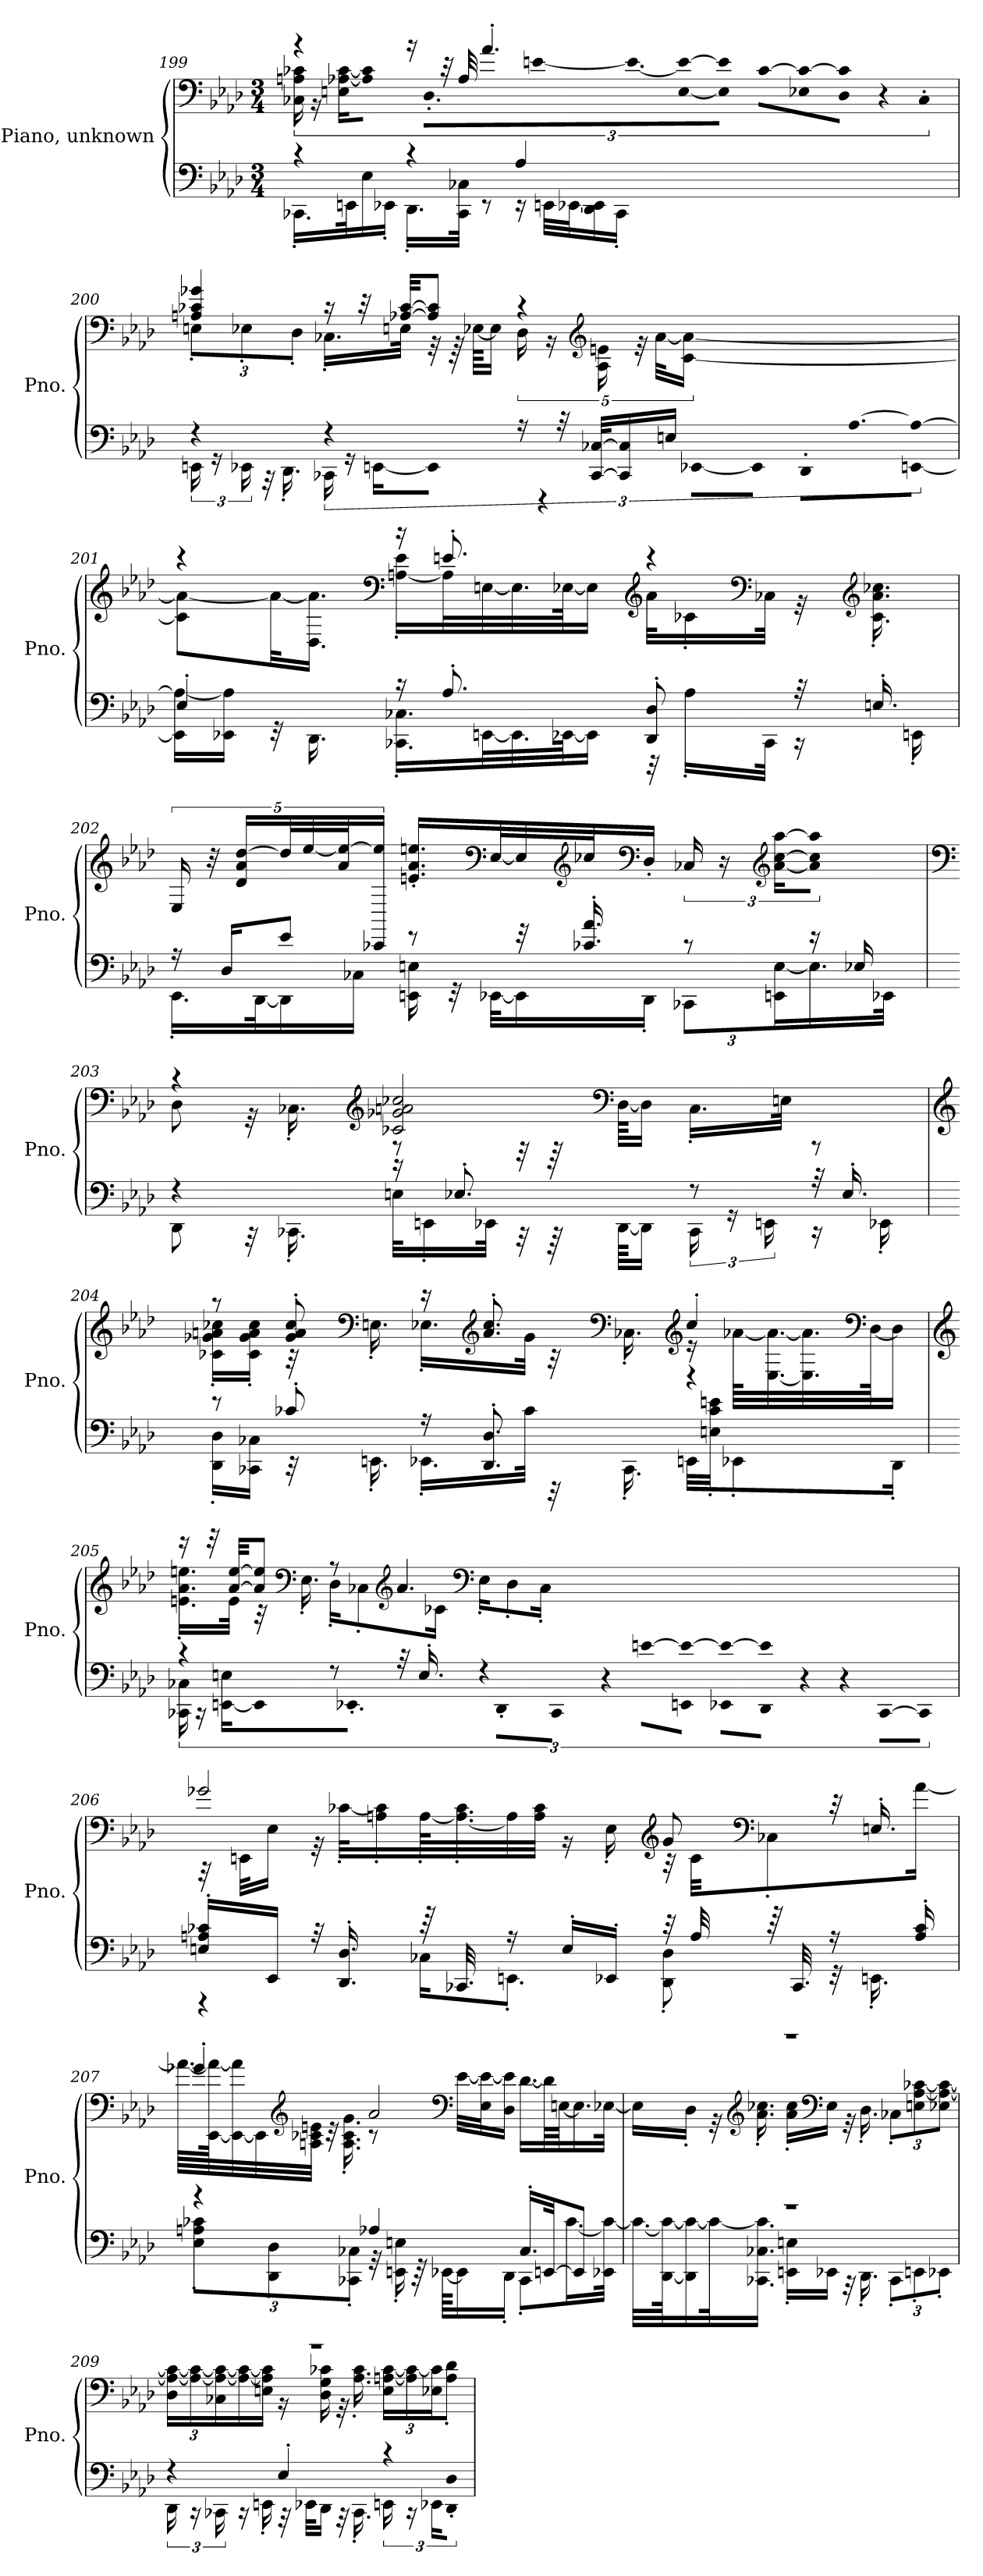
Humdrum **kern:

**kern	**kern
*part1	*part1
*staff2	*staff1
*I"Piano, unknown	*
*I'Pno.	*
!!LO:LB:g=z
*clefF4	*clefF4
*k[b-e-a-d-]	*k[b-e-a-d-]
*M3/4	*M3/4
=199	=199
*^	*^
4r	16.CC-X'\LL	4r	24C-X\ 24An\ 24c-X\
.	.	.	24r
.	.	.	24En\ [24A-X\ [24c-\KL
.	32EEn\K	.	.
.	16E-\	.	8A-\] 8c-\]J
.	16EE-X'\JJ	.	.
4r	16.DD-'\LL	16r	16.D-'\LL
.	.	32r	.
.	32CC-\ 32C-X\JJk	32A-/	[32en\L
.	8r	4.a-'/	32.e\_
.	.	.	[64E\ 64e\_JK
.	.	.	16E\] 16e\]JJ
4A-/	16r	.	[32c-\KLL
.	.	.	16E-X\ 16c-\_
.	32EEn\LLL	.	.
.	[32EE-X\J	.	32D-\ 32c-\]JJk
.	16DD-\ 16EE-\]	.	16r
.	16CC-'\JJ	.	16C-'\
!!LO:LB:g=z	!!
=200	=200	=200	=200
*	*	*	*Xbrackettup
4r	24EEn\	4An/ 4c-X/ 4g-X/	12En'\L
.	24r	.	.
.	24EE-X\	.	12E-X'\
.	32r	.	.
.	16.DD-'\	.	.
.	.	.	12D-'\J
4r	24CC-X\	16r	16.C-X'\LL
.	24r	.	.
.	.	32r	.
.	[24EEn\LL	.	.
.	.	[32A-X/ [32c-/KKL	32En\JJk
.	32EE\JJk]	8A-/] 8c-/]J	32r
.	64r	.	64r
.	[64EE-X\KKLL	.	[64E-X\KKLL
.	16EE-\JJ]	.	16E-\JJ]
*	*	*	*brackettup
16r	8DD-'\L	4r	20D-\
.	.	.	20r
32r	.	.	.
[32CC-/ [32C-X/KLL	.	.	.
*	*	*clefG2	*
.	.	.	20A-\ 20en\
16CC-/] 16C-/]	[16.A-\L	.	.
.	.	.	40r
.	.	.	[40a-\KLL
16En/JJ	.	.	.
.	.	.	[20c-\ 20a-\_JJ
.	[32EEn\ 32A-\_JJk	.	.
!!LO:LB:g=z	!!
=201	=201	=201	=201
4E-'/	16EE\] 16A-\_LL	4r	8c-\] 8a-\_L
.	16EE-X\ 16A-\]JJ	.	.
.	32r	.	32a-\KL_
.	16.DD-\	.	16.D-\ 16.a-\]JJ
*	*	*clefF4	*
16r	16.CC-X\' 16.C-X\'LL	16r	[16An\' 16e-\'LL
8.A-'/	.	8.en'/	32A\L]
.	[32EEn\L	.	[32En\
.	32.EE\]	.	32.E\]
.	[64EE-X\JK	.	[64E-X\JK
.	16EE-\JJ]	.	16E-\JJ]
*	*	*clefG2	*
8DD-/' 8D-/'	32r	4r	32a-\KLL
.	16A-'\LL	.	16c-X'\
*	*	*clefF4	*
.	32CC-\JJk	.	32C-X\JJk
32r	16r	.	32r
*	*	*clefG2	*
16.En'/	.	.	16.c-\' 16.a-\' 16.cc-X\'
.	16EEn'\	.	.
*	*	*v	*v
!!LO:LB:g=z
=202	=202	=202
16r	16.EE-'\LL	20E-/
.	.	40r
16D-/KL	.	.
.	.	20d-/ 20a-/ [20dd-/LL
.	[32DD-\K	.
8e-/J	16DD-\]	40dd-/L]
.	.	[40ee-/
.	.	40a-/ 40ee-/_J
.	16C-X\JJ	.
.	.	20CC-X/ 20ee-/]JJ
8r	16EEn\ 16En\	16.en/' 16.a-/' 16.een/'LL
.	32r	.
*	*	*clefF4
.	[32EE-X\KLL	[32E-/L
32r	16EE-\]	32E-/]
*	*	*clefG2
16.c-X/' 16.a-/'	.	32cc-X/J
*	*	*clefF4
.	16DD-'\JJ	16D-'/JJ
*	*Xbrackettup	*
8r	12CC-X\L	24C-X/
.	.	24r
*	*	*clefG2
.	24EEn\ [24E\L	[24a-\ [24cc-\ [24aa-\KL
16r	16.E\]	8a-\] 8cc-\] 8aa-\]J
16E-X/	.	.
.	32EE-X\JJk	.
!!LO:LB:g=z
=203	=203	=203
*	*	*clefF4
*	*	*^
4r	8DD-\	4r	8D-\
.	32r	.	32r
.	16.CC-X'\	.	16.C-X'\
*	*	*clefG2	*
16r	32En\KLL	2c-X/ 2g-X/ 2an/ 2cc-X/	8r
.	16EEn'\	.	.
8.E-X'/	.	.	.
.	32EE-X\JJk	.	.
.	32r	.	32r
.	64r	.	64r
*	*	*clefF4	*
.	[64DD-\KKLL	.	[64D-\KKLL
.	16DD-\JJ]	.	16D-\JJ]
*	*brackettup	*	*
8r	24CC-\	.	16.C-'\LL
.	24r	.	.
.	24EEn\	.	.
.	.	.	32En\JJk
32r	16r	.	8r
16.E-'/	.	.	.
.	16EE-X'\	.	.
!!LO:PB:g=z	!!
=204	=204	=204	=204
*	*	*clefG2	*
8r	16DD-\' 16D-\'LL	8r	16c-X\' 16g-X\' 16an\' 16cc-X\'LL
.	16CC-X\ 16C-X\JJ	.	16c-\' 16g-\' 16a\' 16cc-\'JJ
8c-X'/	32r	8g-/' 8a/' 8cc-/'	32r
*	*	*clefF4	*
.	16.EEn'\	.	16.En'\
16r	16.EE-X'\LL	16r	16.E-X'\LL
*	*	*clefG2	*
8.DD-/' 8.D-/'	.	8.a/' 8.cc-/'	.
.	32c-\JJk	.	32g-\JJk
.	32r	.	32r
*	*	*clefF4	*
.	16.CC-'\	.	16.C-X'\
*	*	*clefG2	*
4r	32EEn\LLL	4cc-'/	16r
.	32En\' 32c-\' 32en\'JJ	.	.
.	8EE-X'\	.	[64a-X\KLLL
.	.	.	[32.E-\ 32.a-\_
.	.	.	32.E-\] 32.a-\]
*	*	*clefF4	*
.	.	.	[64D-\JK
.	16DD-'\Jk	.	16D-\JJ]
!!LO:LB:g=z	!!
=205	=205	=205	=205
*	*	*clefG2	*
4r	24CC-X\ 24C-X\	16r	16.en\' 16.a-\' 16.een\'LL
.	24r	.	.
.	.	32r	.
.	[24EEn\ 24En\LL	.	.
.	.	[32a-/ [32ee/KKL	32e\JJk
.	32EE\K]	8a-/] 8ee/]J	32r
*	*	*clefF4	*
.	16.EE-X'\JJ	.	16.E-'\
8r	16DD-'\LL	8r	16D-'\KL
.	16CC-\JJ	.	8C-X'\
*	*	*clefG2	*
32r	32r	4.a-/	.
16.E'/	[32en\KLL	.	.
.	16EEn\ 16e\_JJ	.	16c-X\Jk
*	*	*clefF4	*
4r	16EE-X\ 16e\_LL	.	16E-'\KL
.	16DD-\ 16e\]JJ	.	8D-'\
.	32r	.	.
.	64r	.	.
.	[64CC-\KKLL	.	.
.	16CC-\JJ]	.	16C-'\Jk
!!LO:LB:g=z	!!
=206	=206	=206	=206
16En/' 16An/' 16c-X/'LL	4r	2g-X/	32r
.	.	.	32EEn\KLL
16EE-/JJ	.	.	16E-\JJ
32r	.	.	32r
16.DD-/' 16.D-/'	.	.	[32c-X'\KLL
.	.	.	16An\' 16c-\]'
64r	16C-X\KL	.	[64A'\KL
32.CC-X/	.	.	32.A\_' 32.c-\'
16r	8.EEn'\J	.	32A\]
.	.	.	32A\ 32c-\JJJ
16E'/LL	.	.	16r
16EE-X'/JJ	.	.	16E-'\
*	*	*clefG2	*
32r	8DD-\' 8D-\'	8g-/	32r
32A/	.	.	32c-\KKL
*	*	*clefF4	*
64r	.	.	8C-X'\
32.CC-/	.	.	.
16r	32r	32r	.
.	16.EEn'\	16.En'/	.
16A/' 16c-/'	.	.	[16a-\Jk
!!LO:LB:g=z	!!
=207	=207	=207	=207
*	*Xbrackettup	*	*
4r	12E-\' 12An\' 12c-X\'L	4g-X'/	64.a-\LLLL_
.	.	.	[128EE-\ 128a-\_JK
.	.	.	32EE-\_ 32a-\]
.	.	.	32EE-\]
.	12DD-\' 12D-\'	.	.
*	*	*clefG2	*
.	.	.	32An\ 32c-X\ 32en\JJJ
.	.	.	32r
.	.	.	16.A\' 16.c-\' 16.g-\'
.	12CC-X\' 12C-X\'J	.	.
4A-X/	32r	2a-/	8r
.	16EEn\' 16En\'	.	.
.	64r	.	.
.	[64EE-X\KKLL	.	.
*	*	*clefF4	*
.	16EE-\]	.	[32e\LLL
.	.	.	32E-\ 32e\_J
.	16DD-'\JJ	.	16D-\ 16e\]JJ
16.C-'/LL	8CC-'\L	.	[16.d-\LL
[32EEn/JK	.	.	64d-\LL]
.	.	.	[64En\JJ
8EE/J]	[16.c-\L	.	16.E\]
.	32EE-X\ 32c-\_JJk	.	[32E-X\JJk
!!LO:LB:g=z	!!
=208	=208	=208	=208
2.r	32.c-\LLL_	2.r	16E-\LL]
.	[64DD-\ 64c-\_JK	.	.
.	16DD-\] 16c-\_	.	16D-'\JJ
.	32c-\K_	.	32r
*	*	*clefG2	*
.	16.CC-X\ 16.C-X\ 16.c-\]JJ	.	16.a-\' 16.cc-X\'
.	16EEn\' 16En\'LL	.	16a-\' 16cc-\'LL
*	*	*clefF4	*
.	16EE-X\JJ	.	16E-\JJ
.	32r	.	32r
.	16.DD-'\	.	16.D-'\
*	*	*	*Xbrackettup
.	12CC-'\L	.	12C-X'\L
.	12EEn'\	.	12En\ [12A-\ [12c-X\
.	12EE-X'\J	.	12E-X\ 12A-\_ 12c-\_J
=209	=209	=209	=209
*	*brackettup	*	*
4r	24DD-\	2.r	24D-\ 24A-\_ 24c-\_LL
.	24r	.	24A-\_ 24c-\_
.	24CC-X\	.	24C-X\ 24A-\_ 24c-\_
.	16r	.	16A-\_ 16c-\_
.	16EEn'\	.	16En\ 16A-\] 16c-\]JJ
4E-'/	32r	.	16r
.	32EE-X\KLL	.	.
.	16DD-\JJ	.	16D-\ 16G\ 16c-X\
.	32r	.	32r
.	16.CC-'\	.	16.A-\' 16.c-\'
4r	24EEn\	.	24E\ [24An\ [24c-\LL
.	24r	.	24A\] 24c-\_
.	24EE-X\KL	.	24E-X\ 24c-\]J
.	8DD-\' 8D-\'J	.	8A\' 8d-\'J
*v	*v	*	*
*	*v	*v
=	=
*-	*-
